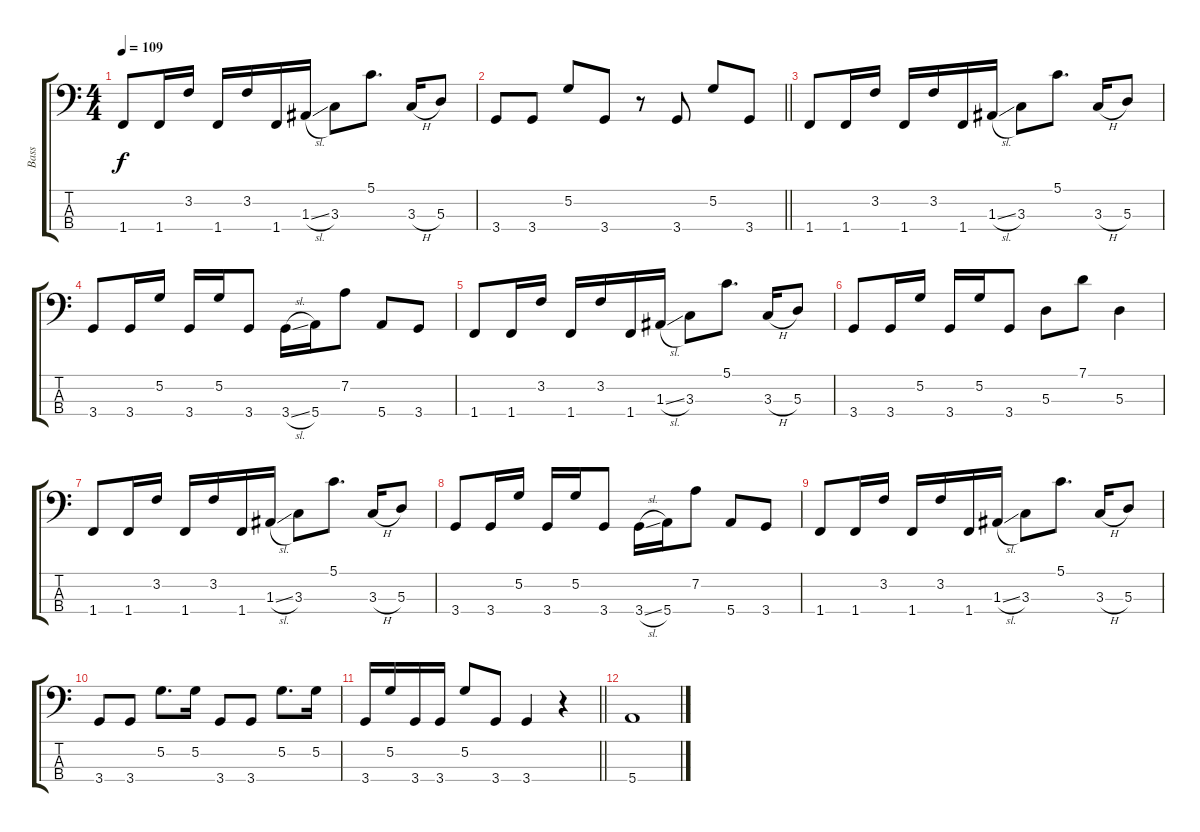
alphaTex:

\track ("Bass" "Bass") {instrument slapbass1}
\staff {score tabs}
\tuning (G2 D2 A1 E1) {hide}
\ts (4 4)
\tempo 109
\clef f4
\ks c
1.4.8{dy f} 1.4.16 3.2.16 1.4.16 3.2.16 1.4.16 1.3{sl}.16 3.3.8 5.1.8{d} 3.3{h}.16 5.3.8 |
\barLineRight lightlight
3.4.8 3.4.8 5.2.8 3.4.8 r.8 3.4.8 5.2.8 3.4.8 |
1.4.8 1.4.16 3.2.16 1.4.16 3.2.16 1.4.16 1.3{sl}.16 3.3.8 5.1.8{d} 3.3{h}.16 5.3.8 |
3.4.8 3.4.16 5.2.16 3.4.16 5.2.16 3.4.8 3.4{sl}.16 5.4.16 7.2.8 5.4.8 3.4.8 |
1.4.8 1.4.16 3.2.16 1.4.16 3.2.16 1.4.16 1.3{sl}.16 3.3.8 5.1.8{d} 3.3{h}.16 5.3.8 |
3.4.8 3.4.16 5.2.16 3.4.16 5.2.16 3.4.8 5.3.8 7.1.8 5.3.4 |
1.4.8 1.4.16 3.2.16 1.4.16 3.2.16 1.4.16 1.3{sl}.16 3.3.8 5.1.8{d} 3.3{h}.16 5.3.8 |
3.4.8 3.4.16 5.2.16 3.4.16 5.2.16 3.4.8 3.4{sl}.16 5.4.16 7.2.8 5.4.8 3.4.8 |
1.4.8 1.4.16 3.2.16 1.4.16 3.2.16 1.4.16 1.3{sl}.16 3.3.8 5.1.8{d} 3.3{h}.16 5.3.8 |
3.4.8 3.4.8 5.2.8{d} 5.2.16 3.4.8 3.4.8 5.2.8{d} 5.2.16 |
\barLineRight lightlight
3.4.16 5.2.16 3.4.16 3.4.16 5.2.8 3.4.8 3.4.4 r.4 |
5.4.1
